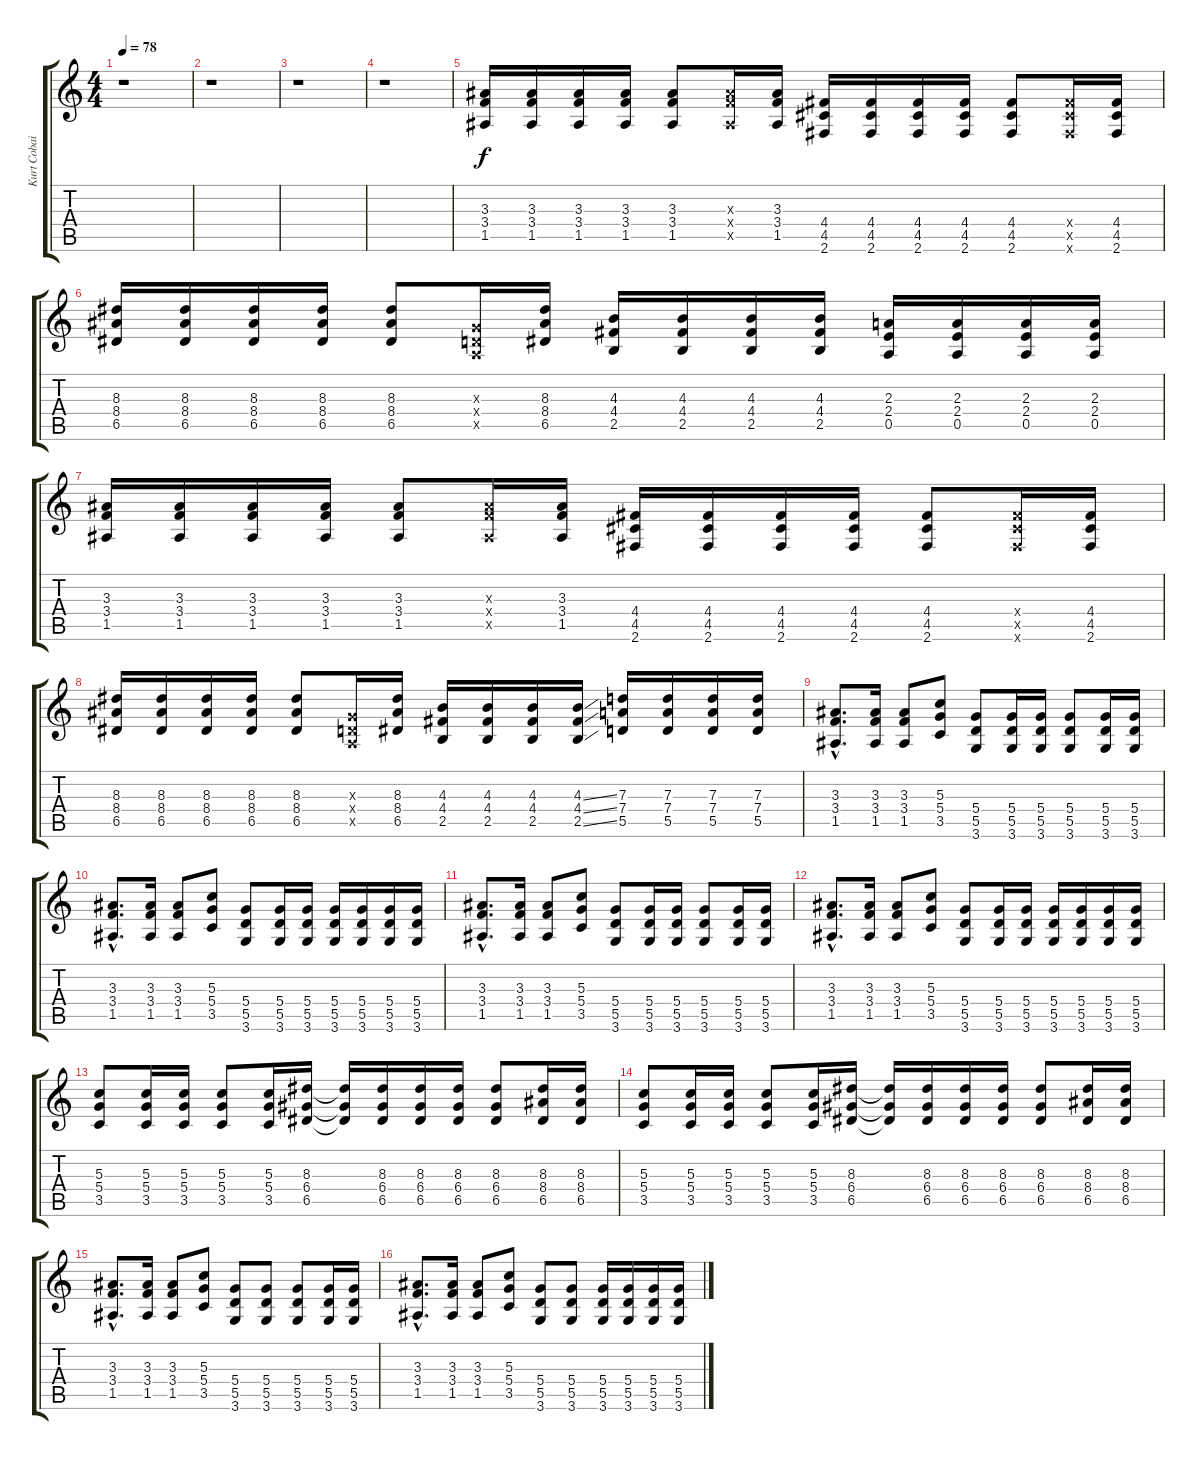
\track ("Kurt Cobain : Guitar" "Kurt Cobai") {instrument distortionguitar}
\staff {score tabs}
\tuning (E4 B3 G3 D3 A2 E2) {hide}
\ts (4 4)
\tempo 78
\clef g2
\ks c
r.1{dy f} |
r.1 |
r.1 |
r.1 |
(3.3 3.4 1.5).16{volume 9 instrument electricguitarclean} (3.3 3.4 1.5).16 (3.3 3.4 1.5).16 (3.3 3.4 1.5).16 (3.3 3.4 1.5).8 (3.3{x} 3.4{x} 1.5{x}).16 (3.3 3.4 1.5).16 (4.4 4.5 2.6).16 (4.4 4.5 2.6).16 (4.4 4.5 2.6).16 (4.4 4.5 2.6).16 (4.4 4.5 2.6).8 (4.4{x} 4.5{x} 2.6{x}).16 (4.4 4.5 2.6).16 |
(8.3 8.4 6.5).16 (8.3 8.4 6.5).16 (8.3 8.4 6.5).16 (8.3 8.4 6.5).16 (8.3 8.4 6.5).8 (0.3{x} 0.4{x} 0.5{x}).16 (8.3 8.4 6.5).16 (4.3 4.4 2.5).16 (4.3 4.4 2.5).16 (4.3 4.4 2.5).16 (4.3 4.4 2.5).16 (2.3 2.4 0.5).16 (2.3 2.4 0.5).16 (2.3 2.4 0.5).16 (2.3 2.4 0.5).16 |
(3.3 3.4 1.5).16 (3.3 3.4 1.5).16 (3.3 3.4 1.5).16 (3.3 3.4 1.5).16 (3.3 3.4 1.5).8 (3.3{x} 3.4{x} 1.5{x}).16 (3.3 3.4 1.5).16 (4.4 4.5 2.6).16 (4.4 4.5 2.6).16 (4.4 4.5 2.6).16 (4.4 4.5 2.6).16 (4.4 4.5 2.6).8 (4.4{x} 4.5{x} 2.6{x}).16 (4.4 4.5 2.6).16 |
(8.3 8.4 6.5).16 (8.3 8.4 6.5).16 (8.3 8.4 6.5).16 (8.3 8.4 6.5).16 (8.3 8.4 6.5).8 (0.3{x} 0.4{x} 0.5{x}).16 (8.3 8.4 6.5).16 (4.3 4.4 2.5).16{volume 12 instrument distortionguitar} (4.3 4.4 2.5).16 (4.3 4.4 2.5).16 (4.3{ss} 4.4{ss} 2.5{ss}).16 (7.3 7.4 5.5).16 (7.3 7.4 5.5).16 (7.3 7.4 5.5).16 (7.3 7.4 5.5).16 |
(3.3{hac} 3.4{hac} 1.5{hac}).8{d} (3.3 3.4 1.5).16 (3.3 3.4 1.5).8 (5.3 5.4 3.5).8 (5.4 5.5 3.6).8 (5.4 5.5 3.6).16 (5.4 5.5 3.6).16 (5.4 5.5 3.6).8 (5.4 5.5 3.6).16 (5.4 5.5 3.6).16 |
(3.3{hac} 3.4{hac} 1.5{hac}).8{d} (3.3 3.4 1.5).16 (3.3 3.4 1.5).8 (5.3 5.4 3.5).8 (5.4 5.5 3.6).8 (5.4 5.5 3.6).16 (5.4 5.5 3.6).16 (5.4 5.5 3.6).16 (5.4 5.5 3.6).16 (5.4 5.5 3.6).16 (5.4 5.5 3.6).16 |
(3.3{hac} 3.4{hac} 1.5{hac}).8{d} (3.3 3.4 1.5).16 (3.3 3.4 1.5).8 (5.3 5.4 3.5).8 (5.4 5.5 3.6).8 (5.4 5.5 3.6).16 (5.4 5.5 3.6).16 (5.4 5.5 3.6).8 (5.4 5.5 3.6).16 (5.4 5.5 3.6).16 |
(3.3{hac} 3.4{hac} 1.5{hac}).8{d} (3.3 3.4 1.5).16 (3.3 3.4 1.5).8 (5.3 5.4 3.5).8 (5.4 5.5 3.6).8 (5.4 5.5 3.6).16 (5.4 5.5 3.6).16 (5.4 5.5 3.6).16 (5.4 5.5 3.6).16 (5.4 5.5 3.6).16 (5.4 5.5 3.6).16 |
(5.3 5.4 3.5).8 (5.3 5.4 3.5).16 (5.3 5.4 3.5).16 (5.3 5.4 3.5).8 (5.3 5.4 3.5).16 (8.3 6.4 6.5).16 (8.3{t} 6.4{t} 6.5{t}).16 (8.3 6.4 6.5).16 (8.3 6.4 6.5).16 (8.3 6.4 6.5).16 (8.3 6.4 6.5).8 (8.3 8.4 6.5).16 (8.3 8.4 6.5).16 |
(5.3 5.4 3.5).8 (5.3 5.4 3.5).16 (5.3 5.4 3.5).16 (5.3 5.4 3.5).8 (5.3 5.4 3.5).16 (8.3 6.4 6.5).16 (8.3{t} 6.4{t} 6.5{t}).16 (8.3 6.4 6.5).16 (8.3 6.4 6.5).16 (8.3 6.4 6.5).16 (8.3 6.4 6.5).8 (8.3 8.4 6.5).16 (8.3 8.4 6.5).16 |
(3.3{hac} 3.4{hac} 1.5{hac}).8{d} (3.3 3.4 1.5).16 (3.3 3.4 1.5).8 (5.3 5.4 3.5).8 (5.4 5.5 3.6).8 (5.4 5.5 3.6).8 (5.4 5.5 3.6).8 (5.4 5.5 3.6).16 (5.4 5.5 3.6).16 |
(3.3{hac} 3.4{hac} 1.5{hac}).8{d} (3.3 3.4 1.5).16 (3.3 3.4 1.5).8 (5.3 5.4 3.5).8 (5.4 5.5 3.6).8 (5.4 5.5 3.6).8 (5.4 5.5 3.6).16 (5.4 5.5 3.6).16 (5.4 5.5 3.6).16 (5.4 5.5 3.6).16
